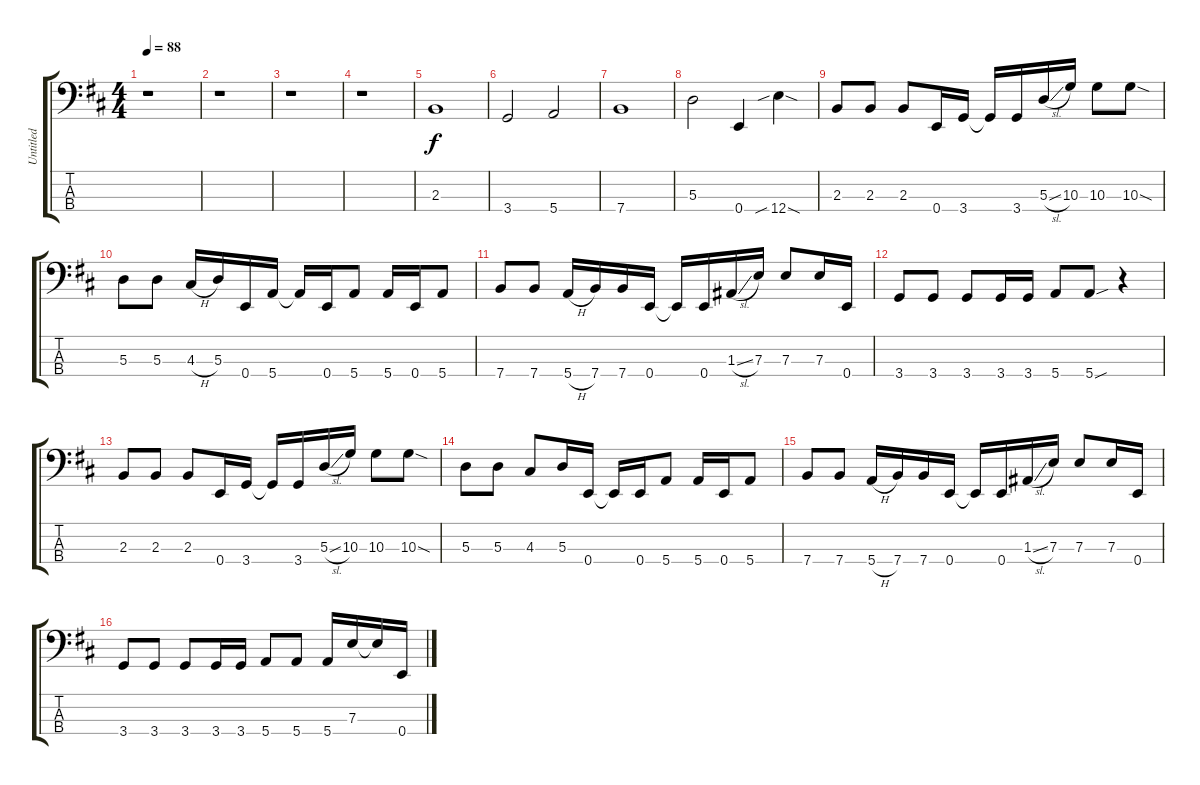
\track ("Untitled" "Untitled") {instrument electricbassfinger}
\staff {score tabs}
\tuning (G2 D2 A1 E1) {hide}
\ts (4 4)
\tempo 88
\clef f4
\ks d
r.1{dy f instrument electricbassfinger} |
r.1 |
r.1 |
r.1 |
2.3.1 |
3.4.2 5.4.2 |
7.4.1 |
5.3.2 0.4.4 12.4{sib sod}.4 |
2.3.8 2.3.8 2.3.8 0.4.16 3.4.16 3.4{t}.16 3.4.16 5.3{sl}.16 10.3.16 10.3.8 10.3{sod}.8 |
5.3.8 5.3.8 4.3{h}.16 5.3.16 0.4.16 5.4.16 5.4{t}.16 0.4.16 5.4.8 5.4.16 0.4.16 5.4.8 |
7.4.8 7.4.8 5.4{h}.16 7.4.16 7.4.16 0.4.16 0.4{t}.16 0.4.16 1.3{sl}.16 7.3.16 7.3.8 7.3.16 0.4.16 |
3.4.8 3.4.8 3.4.8 3.4.16 3.4.16 5.4.8 5.4{sou}.8 r.4 |
2.3.8 2.3.8 2.3.8 0.4.16 3.4.16 3.4{t}.16 3.4.16 5.3{sl}.16 10.3.16 10.3.8 10.3{sod}.8 |
5.3.8 5.3.8 4.3.8 5.3.16 0.4.16 0.4{t}.16 0.4.16 5.4.8 5.4.16 0.4.16 5.4.8 |
7.4.8 7.4.8 5.4{h}.16 7.4.16 7.4.16 0.4.16 0.4{t}.16 0.4.16 1.3{sl}.16 7.3.16 7.3.8 7.3.16 0.4.16 |
3.4.8 3.4.8 3.4.8 3.4.16 3.4.16 5.4.8 5.4.8 5.4.16 7.3.16 7.3{t}.16 0.4.16
